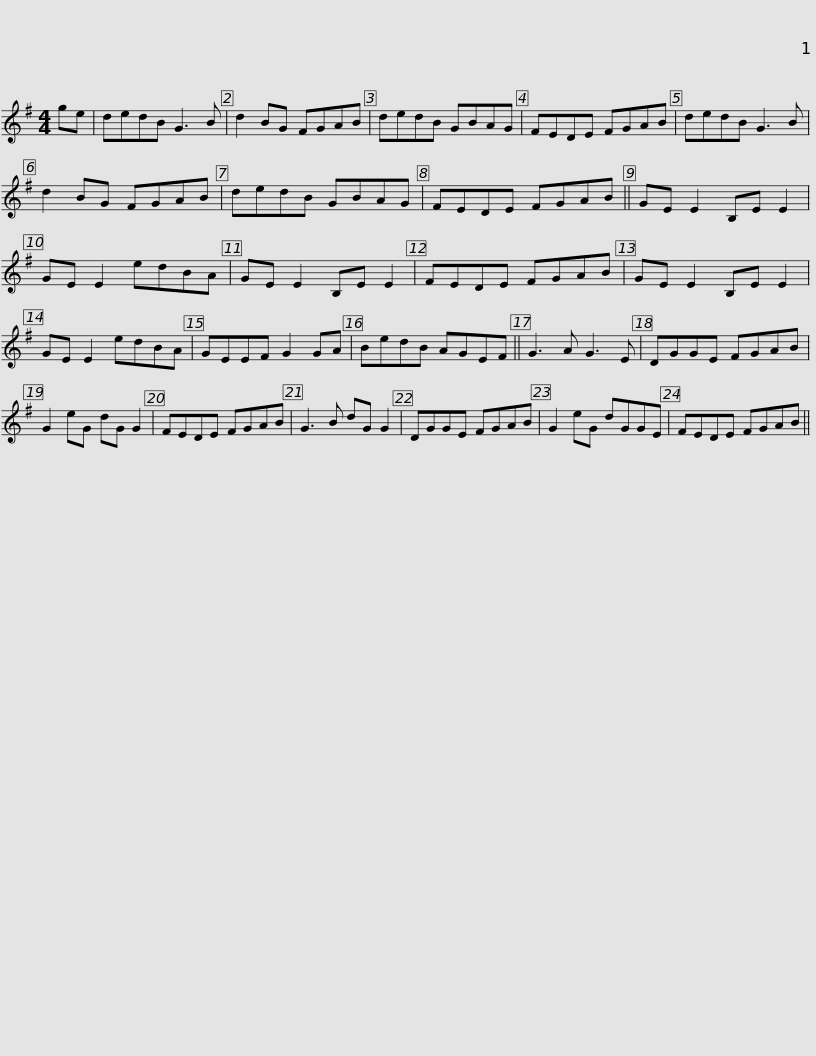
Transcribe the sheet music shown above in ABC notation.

X:1
L:1/8
M:4/4
I:linebreak $
K:G
V:1 treble
V:1
 ge | dedB G3 B | d2 BG FGAB | dedB GBAG | FEDE FGAB | %5
 dedB G3 B | d2 BG FGAB |$ dedB GBAG | FEDE FGAB || GE E2 B,E E2 | %10
 GE E2 edBA | GE E2 B,E E2 | FEDE FGAB |$ GE E2 B,E E2 | GE E2 edBA | %15
 GEEF G2 GA | BedB AGEF || G3 A G3 E | DGGE FGAB |$ G2 eG dG G2 | %20
 FEDE FGAB | G3 B dG G2 | DGGE FGAB | G2 eG dGGE | FEDE FGAB || %25
